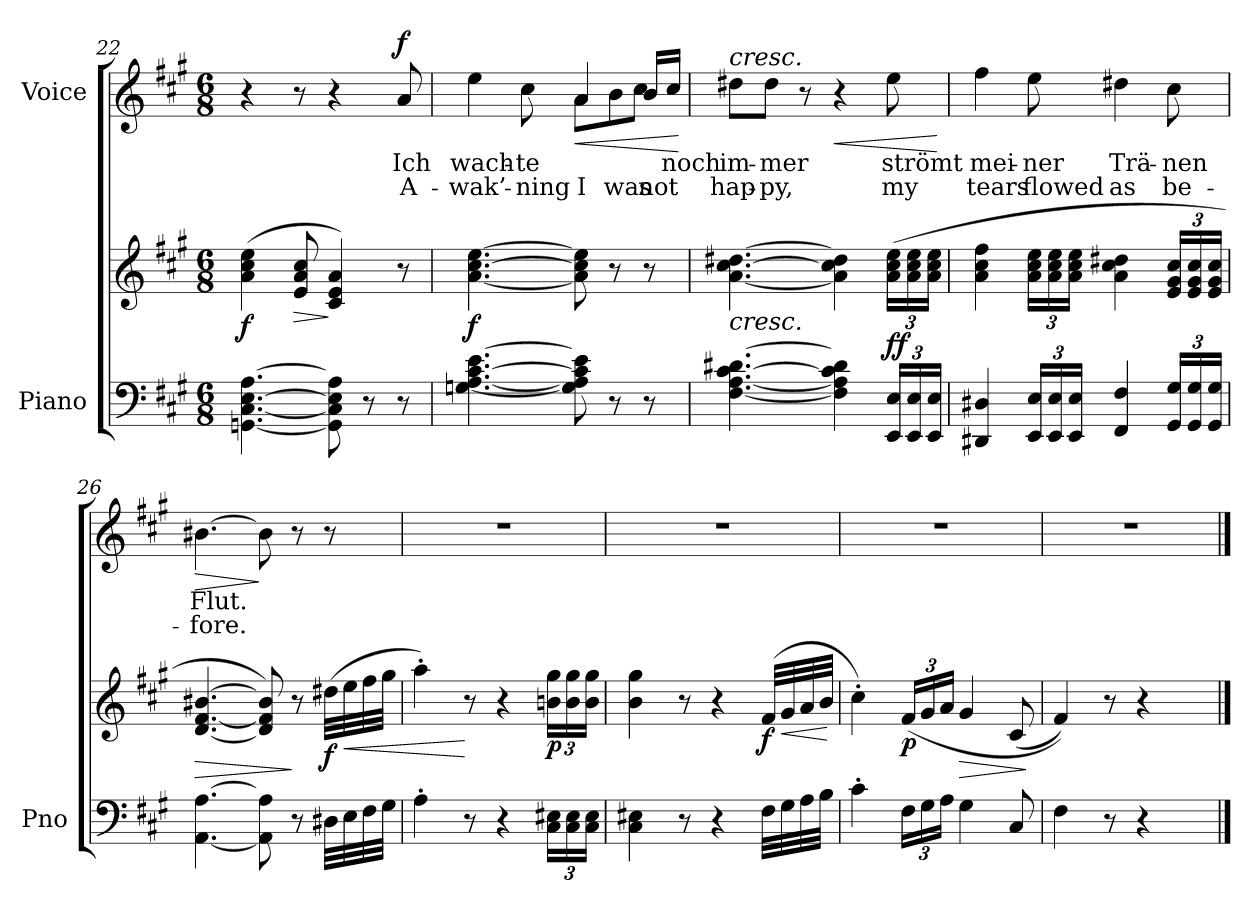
**kern	**kern	**dynam	**kern	**text	**text	**dynam
*part2	*part2	*part2	*part1	*part1	*part1	*part1
*staff3	*staff2	*staff2/3	*staff1	*staff1	*staff1	*staff1
*I"Piano	*	*	*I"Voice	*	*	*
*I'Pno	*	*	*	*	*	*
*clefF4	*clefG2	*	*clefG2	*	*	*
*k[f#c#g#]	*k[f#c#g#]	*	*k[f#c#g#]	*	*	*
*M6/8	*M6/8	*	*M6/8	*	*	*
=22	=22	=22	=22	=22	=22	=22
!	!	!LO:DY:b	!	!	!	!
[4.GGn\ [>4.C#\ [4.E\ [4.A\	(4a\ 4cc#\ 4ee\	f	4r	.	.	.
!	!	!LO:HP:b	!	!	!	!
.	8e/ 8a/ 8cc#/	>	8r	.	.	.
8GG\] 8C#\] 8E\] 8A\]	4c#/ 4e/ 4a/)	]	4r	.	.	.
8r	.	.	.	.	.	.
!	!	!	!	!	!	!LO:DY:a
8r	8r	.	8a/	Ich	A-	f
=23	=23	=23	=23	=23	=23	=23
*	*	*	*^	*	*	*
!	!	!LO:DY:b	!	!	!	!	!
[4.Gn\ [4.A\ [4.c#\ [4.e\	[4.a\ [4.cc#\ [4.ee\	f	4ee\	4ryy	wach-	-wak’-	.
.	.	.	8cc#\	8ryy	-te	-ning	.
!	!	!	!	!	!	!	!LO:HP:b
8G\] 8A\] 8c#\] 8e\]	8a\] 8cc#\] 8ee\]	.	4a/	8a\L	.	I	<
8r	8r	.	.	8b\	.	was	.
8r	8r	.	16b/LL	8cc#\J	.	not	.
.	.	.	16cc#/JJ	.	noch	.	.
*	*	*	*v	*v	*	*	*
.	.	.	.	.	.	[
=24	=24	=24	=24	=24	=24	=24
!	!	!	!LO:TX:a:i:t=cresc.	!	!	!
!	!LO:TX:b:i:t=cresc.	!	!	!	!	!
[4.F#\ [4.A\ [4.c#\ [4.d#X\	[4.a\ [>4.cc#\ [4.dd#X\	.	8dd#X\L	im-	hap-	.
.	.	.	8dd#\J	-mer	-py,	.
.	.	.	8r	.	.	.
!	!	!	!	!	!	!LO:HP:b
4F#\] 4A\] 4c#\] 4d#\]	4a\] 4cc#\] 4dd#\]	.	4r	.	.	<
!	!	!LO:DY:b	!	!	!	!
24EE/ 24E/LL	(24a\ 24cc#\ 24ee\LL	ff	8ee\	strömt	my	.
24EE/ 24E/	24a\ 24cc#\ 24ee\	.	.	.	.	.
24EE/ 24E/JJ	24a\ 24cc#\ 24ee\JJ	.	.	.	.	.
.	.	.	.	.	.	[
=25	=25	=25	=25	=25	=25	=25
4DD#X/ 4D#X/	4a\ 4cc#\ 4ff#\	.	4ff#\	mei-	tears	.
24EE/ 24E/LL	24a\ 24cc#\ 24ee\LL	.	8ee\	-ner	flowed	.
24EE/ 24E/	24a\ 24cc#\ 24ee\	.	.	.	.	.
24EE/ 24E/JJ	24a\ 24cc#\ 24ee\JJ	.	.	.	.	.
4FF#/ 4F#/	4a\ 4cc#\ 4dd#X\	.	4dd#X\	Trä-	as	.
24GG#/ 24G#/LL	24e/ 24g#/ 24cc#/LL	.	8cc#\	-nen	be-	.
24GG#/ 24G#/	24e/ 24g#/ 24cc#/	.	.	.	.	.
24GG#/ 24G#/JJ	24e/ 24g#/ 24cc#/JJ	.	.	.	.	.
=26	=26	=26	=26	=26	=26	=26
!	!	!LO:HP:b	!	!	!	!LO:HP:b
[4.AA\ [4.A\	[4.d/ [>4.f#/ [4.b#X/	>	[4.b#X\	Flut.	-fore.	>
8AA\] 8A\]	8d/] 8f#/] 8b#/])	.	8b#\]	.	.	]
8r	8r	]	8r	.	.	.
!	!	!LO:DY:b	!	!	!	!
32D#X\LLL	(32dd#X\LLL	f	8r	.	.	.
!	!	!LO:HP:b	!	!	!	!
32E\	32ee\	<	.	.	.	.
32F#\	32ff#\	.	.	.	.	.
32G#\JJJ	32gg#\JJJ	.	.	.	.	.
=27	=27	=27	=27	=27	=27	=27
4A'\	4aa'\)	.	2.r	.	.	.
8r	8r	[	.	.	.	.
4r	4r	.	.	.	.	.
!	!	!LO:DY:b	!	!	!	!
24C#\ 24E#X\LL	24bn\ 24gg#\LL	p	.	.	.	.
24C#\ 24E#\	24b\ 24gg#\	.	.	.	.	.
24C#\ 24E#\JJ	24b\ 24gg#\JJ	.	.	.	.	.
=28	=28	=28	=28	=28	=28	=28
4C#\ 4E#X\	4b\ 4gg#\	.	2.r	.	.	.
8r	8r	.	.	.	.	.
4r	4r	.	.	.	.	.
!	!	!LO:DY:b	!	!	!	!
32F#\LLL	(>32f#/LLL	f	.	.	.	.
!	!	!LO:HP:b	!	!	!	!
32G#\	32g#/	<	.	.	.	.
32A\	32a/	.	.	.	.	.
32B\JJJ	32b/JJJ	.	.	.	.	.
.	.	[	.	.	.	.
=29	=29	=29	=29	=29	=29	=29
4c#'\	4cc#'\)	.	2.r	.	.	.
!	!	!LO:DY:b	!	!	!	!
24F#\LL	(>24f#/LL	p	.	.	.	.
24G#\	24g#/	.	.	.	.	.
24A\JJ	24a/JJ	.	.	.	.	.
!	!	!LO:HP:b	!	!	!	!
4G#\	4g#/	>	.	.	.	.
8C#/	(8c#/	.	.	.	.	.
.	.	]	.	.	.	.
=30	=30	=30	=30	=30	=30	=30
4F#\	4f#/))	.	2.r	.	.	.
8r	8r	.	.	.	.	.
4r	4r	.	.	.	.	.
8ryy	8ryy	.	.	.	.	.
==	==	==	==	==	==	==
*-	*-	*-	*-	*-	*-	*-
